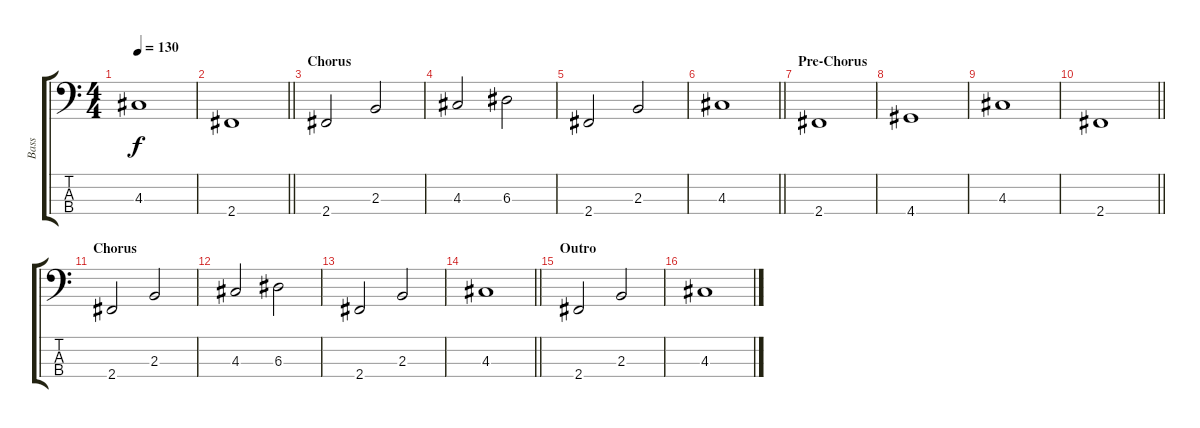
\track ("Bass" "Bass") {instrument electricbassfinger}
\staff {score tabs}
\tuning (G2 D2 A1 E1) {hide}
\ts (4 4)
\tempo 130
\clef f4
\ks c
4.3.1{dy f} |
\barLineRight lightlight
2.4.1 |
\section ("" "Chorus")
2.4.2 2.3.2 |
4.3.2 6.3.2 |
2.4.2 2.3.2 |
\barLineRight lightlight
4.3.1 |
\section ("" "Pre-Chorus")
2.4.1 |
4.4.1 |
4.3.1 |
\barLineRight lightlight
2.4.1 |
\section ("" "Chorus")
2.4.2 2.3.2 |
4.3.2 6.3.2 |
2.4.2 2.3.2 |
\barLineRight lightlight
4.3.1 |
\section ("" "Outro")
2.4.2 2.3.2 |
4.3.1
